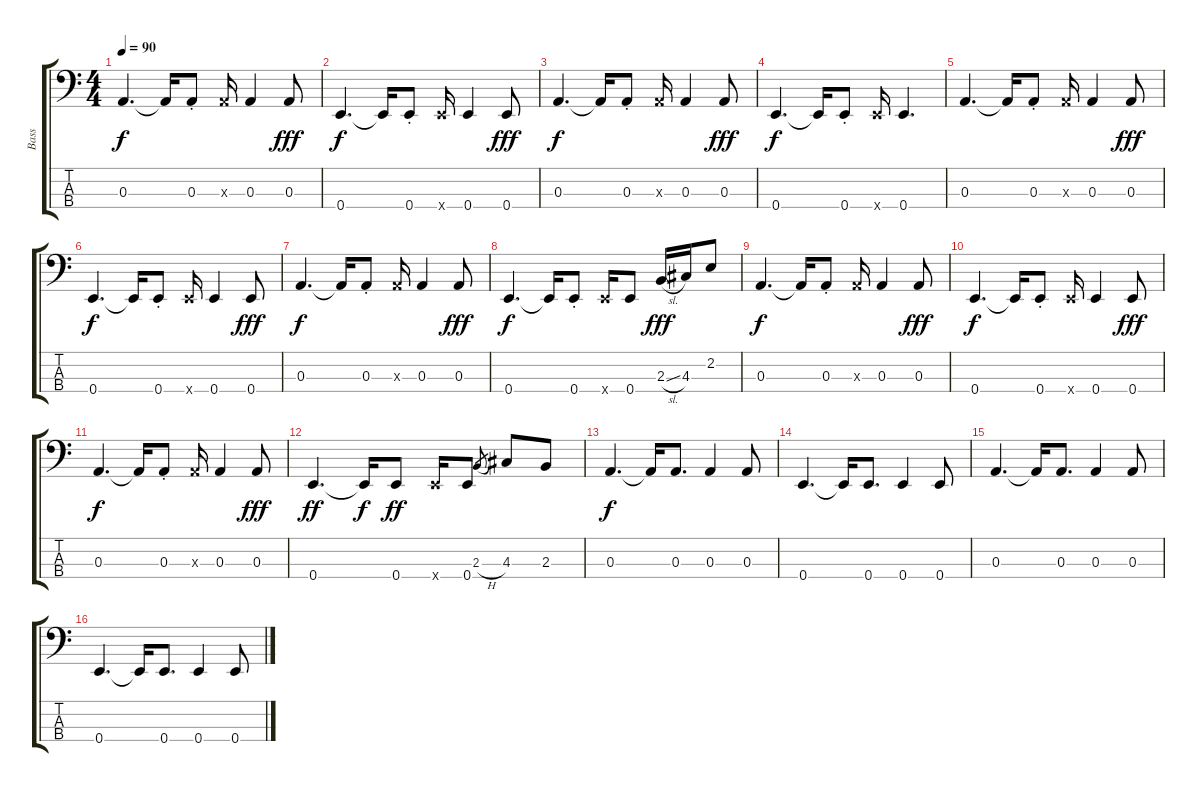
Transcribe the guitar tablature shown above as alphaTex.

\track ("Bass" "Bass") {instrument electricbassfinger}
\staff {score tabs}
\tuning (G2 D2 A1 E1) {hide}
\ts (4 4)
\tempo 90
\clef f4
\ks c
0.3.4{d dy f} 0.3{t}.16 0.3{st}.8 0.3{x}.16 0.3.4 0.3.8{dy fff} |
0.4.4{d dy f} 0.4{t}.16 0.4{st}.8 0.4{x}.16 0.4.4 0.4.8{dy fff} |
0.3.4{d dy f} 0.3{t}.16 0.3{st}.8 0.3{x}.16 0.3.4 0.3.8{dy fff} |
0.4.4{d dy f} 0.4{t}.16 0.4{st}.8 0.4{x}.16 0.4.4{d} |
0.3.4{d} 0.3{t}.16 0.3{st}.8 0.3{x}.16 0.3.4 0.3.8{dy fff} |
0.4.4{d dy f} 0.4{t}.16 0.4{st}.8 0.4{x}.16 0.4.4 0.4.8{dy fff} |
0.3.4{d dy f} 0.3{t}.16 0.3{st}.8 0.3{x}.16 0.3.4 0.3.8{dy fff} |
0.4.4{d dy f} 0.4{t}.16 0.4{st}.8 0.4{x}.16 0.4.8 2.3{sl}.16{dy fff} 4.3.16 2.2.8 |
0.3.4{d dy f} 0.3{t}.16 0.3{st}.8 0.3{x}.16 0.3.4 0.3.8{dy fff} |
0.4.4{d dy f} 0.4{t}.16 0.4{st}.8 0.4{x}.16 0.4.4 0.4.8{dy fff} |
0.3.4{d dy f} 0.3{t}.16 0.3{st}.8 0.3{x}.16 0.3.4 0.3.8{dy fff} |
0.4.4{d dy ff} 0.4{t}.16{dy f} 0.4.8{dy ff} 0.4{x}.16 0.4.8 2.3{h}.8{gr} 4.3.8 2.3.8 |
0.3.4{d dy f} 0.3{t}.16 0.3.8{d} 0.3.4 0.3.8 |
0.4.4{d} 0.4{t}.16 0.4.8{d} 0.4.4 0.4.8 |
0.3.4{d} 0.3{t}.16 0.3.8{d} 0.3.4 0.3.8 |
0.4.4{d} 0.4{t}.16 0.4.8{d} 0.4.4 0.4.8
